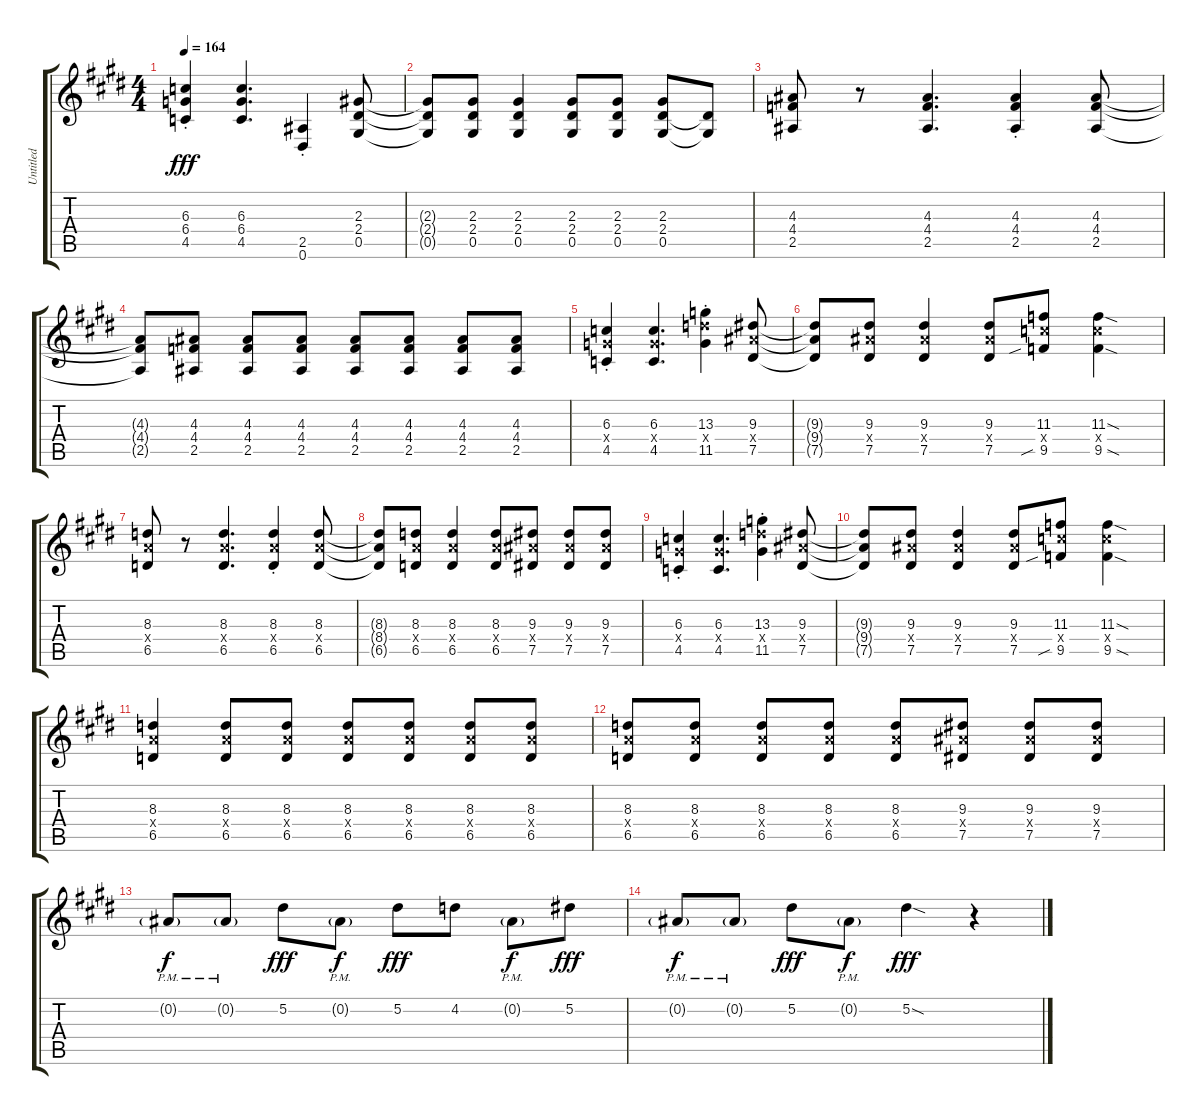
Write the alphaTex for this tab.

\track ("Untitled" "Untitled") {instrument distortionguitar}
\staff {score tabs}
\tuning (Eb4 Bb3 Gb3 Db3 Ab2 Eb2) {hide}
\ts (4 4)
\tempo 164
\clef g2
\ks c#minor
(6.3{st} 6.4{st} 4.5{st}).4{dy fff} (6.3 6.4 4.5).4{d} (2.5{st} 0.6{st}).4 (2.3 2.4 0.5).8 |
(2.3{t} 2.4{t} 0.5{t}).8 (2.3 2.4 0.5).8 (2.3 2.4 0.5).4 (2.3 2.4 0.5).8 (2.3 2.4 0.5).8 (2.3 2.4 0.5).8 (2.4{t} 0.5{t}).8 |
(4.3 4.4 2.5).8 r.8 (4.3 4.4 2.5).4{d} (4.3{st} 4.4{st} 2.5{st}).4 (4.3 4.4 2.5).8 |
(4.3{t} 4.4{t} 2.5{t}).8 (4.3 4.4 2.5).8 (4.3 4.4 2.5).8 (4.3 4.4 2.5).8 (4.3 4.4 2.5).8 (4.3 4.4 2.5).8 (4.3 4.4 2.5).8 (4.3 4.4 2.5).8 |
(6.3{st} 6.4{st x} 4.5{st}).4 (6.3 6.4{x} 4.5).4{d} (13.3{st} 13.4{st x} 11.5{st}).4 (9.3 9.4{x} 7.5).8 |
(9.3{t} 9.4{t} 7.5{t}).8 (9.3 9.4{x} 7.5).8 (9.3 9.4{x} 7.5).4 (9.3 9.4{x} 7.5).8 (11.3 11.4{x} 9.5{sib}).8 (11.3{sod} 11.4{x} 9.5{sod}).4 |
(8.3 8.4{x} 6.5).8 r.8 (8.3 8.4{x} 6.5).4{d} (8.3{st} 8.4{st x} 6.5{st}).4 (8.3 8.4{x} 6.5).8 |
(8.3{t} 8.4{t} 6.5{t}).8 (8.3 8.4{x} 6.5).8 (8.3 8.4{x} 6.5).4 (8.3 8.4{x} 6.5).8 (9.3 9.4{x} 7.5).8 (9.3 9.4{x} 7.5).8 (9.3 9.4{x} 7.5).8 |
(6.3{st} 6.4{st x} 4.5{st}).4 (6.3 6.4{x} 4.5).4{d} (13.3{st} 13.4{st x} 11.5{st}).4 (9.3 9.4{x} 7.5).8 |
(9.3{t} 9.4{t} 7.5{t}).8 (9.3 9.4{x} 7.5).8 (9.3 9.4{x} 7.5).4 (9.3 9.4{x} 7.5).8 (11.3 11.4{x} 9.5{sib}).8 (11.3{sod} 11.4{x} 9.5{sod}).4 |
(8.3 8.4{x} 6.5).4 (8.3 8.4{x} 6.5).8 (8.3 8.4{x} 6.5).8 (8.3 8.4{x} 6.5).8 (8.3 8.4{x} 6.5).8 (8.3 8.4{x} 6.5).8 (8.3 8.4{x} 6.5).8 |
(8.3 8.4{x} 6.5).8 (8.3 8.4{x} 6.5).8 (8.3 8.4{x} 6.5).8 (8.3 8.4{x} 6.5).8 (8.3 8.4{x} 6.5).8 (9.3 9.4{x} 7.5).8 (9.3 9.4{x} 7.5).8 (9.3 9.4{x} 7.5).8 |
0.2{g pm}.8{dy f} 0.2{g pm}.8 5.2.8{dy fff} 0.2{g pm}.8{dy f} 5.2.8{dy fff} 4.2.8 0.2{g pm}.8{dy f} 5.2.8{dy fff} |
0.2{g pm}.8{dy f} 0.2{g pm}.8 5.2.8{dy fff} 0.2{g pm}.8{dy f} 5.2{sod}.4{dy fff} r.4
